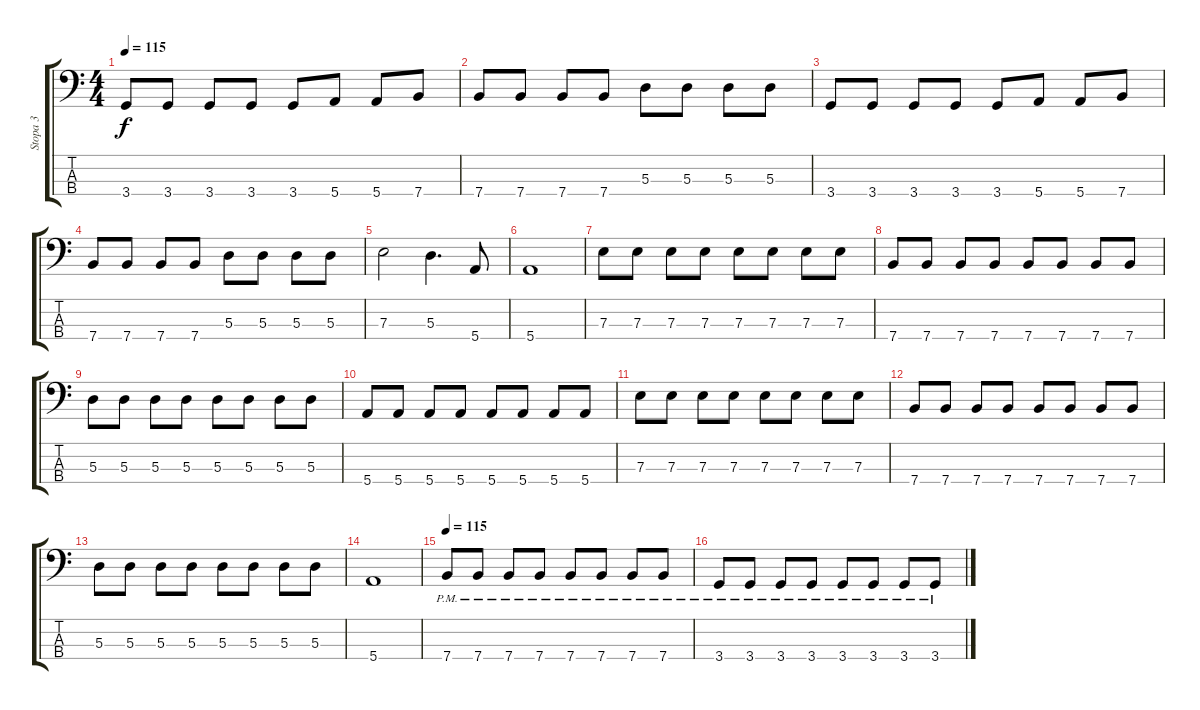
\track ("Stopa 3" "Stopa 3") {instrument electricbassfinger}
\staff {score tabs}
\tuning (G2 D2 A1 E1) {hide}
\ts (4 4)
\tempo 115
\clef f4
\ks c
3.4.8{dy f} 3.4.8 3.4.8 3.4.8 3.4.8 5.4.8 5.4.8 7.4.8 |
7.4.8 7.4.8 7.4.8 7.4.8 5.3.8 5.3.8 5.3.8 5.3.8 |
3.4.8 3.4.8 3.4.8 3.4.8 3.4.8 5.4.8 5.4.8 7.4.8 |
7.4.8 7.4.8 7.4.8 7.4.8 5.3.8 5.3.8 5.3.8 5.3.8 |
7.3.2 5.3.4{d} 5.4.8 |
5.4.1 |
7.3.8 7.3.8 7.3.8 7.3.8 7.3.8 7.3.8 7.3.8 7.3.8 |
7.4.8 7.4.8 7.4.8 7.4.8 7.4.8 7.4.8 7.4.8 7.4.8 |
5.3.8 5.3.8 5.3.8 5.3.8 5.3.8 5.3.8 5.3.8 5.3.8 |
5.4.8 5.4.8 5.4.8 5.4.8 5.4.8 5.4.8 5.4.8 5.4.8 |
7.3.8 7.3.8 7.3.8 7.3.8 7.3.8 7.3.8 7.3.8 7.3.8 |
7.4.8 7.4.8 7.4.8 7.4.8 7.4.8 7.4.8 7.4.8 7.4.8 |
5.3.8 5.3.8 5.3.8 5.3.8 5.3.8 5.3.8 5.3.8 5.3.8 |
5.4.1 |
\tempo 115
7.4{pm}.8 7.4{pm}.8 7.4{pm}.8 7.4{pm}.8 7.4{pm}.8 7.4{pm}.8 7.4{pm}.8 7.4{pm}.8 |
3.4{pm}.8 3.4{pm}.8 3.4{pm}.8 3.4{pm}.8 3.4{pm}.8 3.4{pm}.8 3.4{pm}.8 3.4{pm}.8
